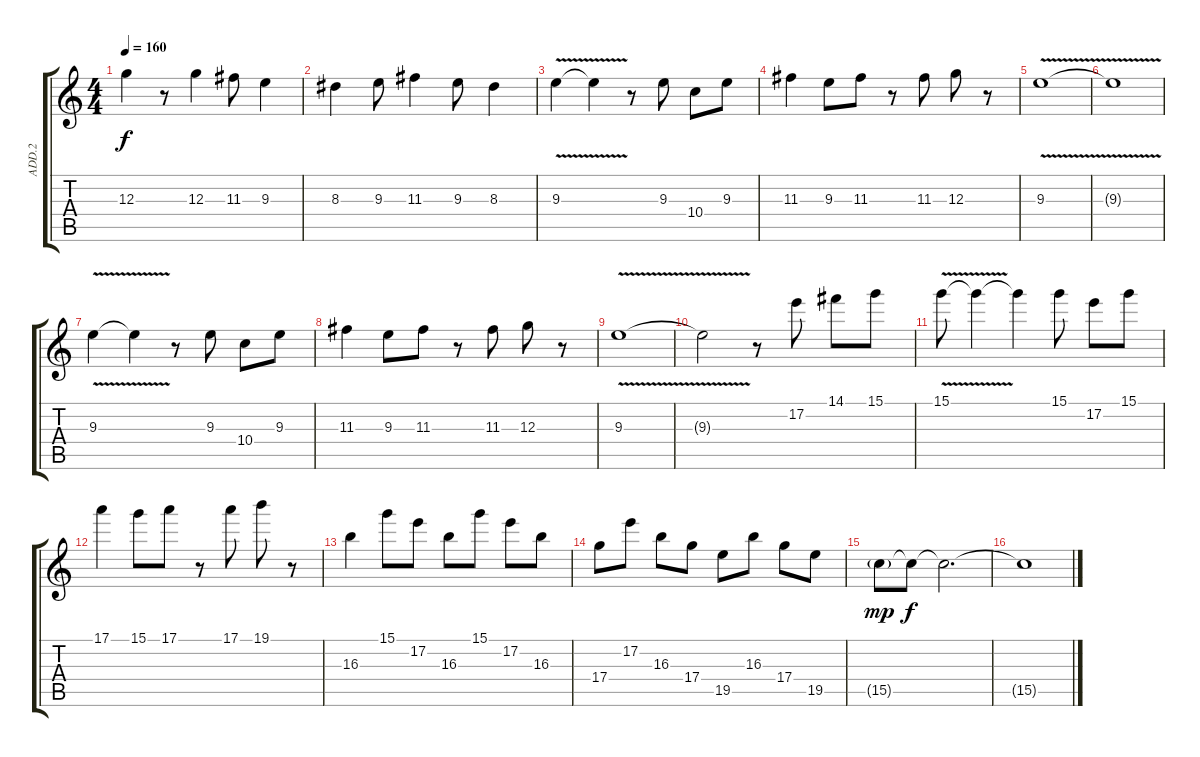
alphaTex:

\track ("ADD.2" "ADD.2") {instrument overdrivenguitar}
\staff {score tabs}
\tuning (E4 B3 G3 D3 A2 E2) {hide}
\ts (4 4)
\tempo 160
\clef g2
\ks c
12.3.4{dy f} r.8 12.3.4 11.3.8 9.3.4 |
8.3.4 9.3.8 11.3.4 9.3.8 8.3.4 |
9.3{v}.4 9.3{t}.4 r.8 9.3.8 10.4.8 9.3.8 |
11.3.4 9.3.8 11.3.8 r.8 11.3.8 12.3.8 r.8 |
9.3{v}.1 |
9.3{t}.1 |
9.3{v}.4 9.3{t}.4 r.8 9.3.8 10.4.8 9.3.8 |
11.3.4 9.3.8 11.3.8 r.8 11.3.8 12.3.8 r.8 |
9.3{v}.1 |
9.3{t}.2 r.8 17.2.8 14.1.8 15.1.8 |
15.1{v}.8 15.1{t}.4 15.1{t}.4 15.1.8 17.2.8 15.1.8 |
17.1.4 15.1.8 17.1.8 r.8 17.1.8 19.1.8 r.8 |
16.3.4 15.1.8 17.2.8 16.3.8 15.1.8 17.2.8 16.3.8 |
17.4.8 17.2.8 16.3.8 17.4.8 19.5.8 16.3.8 17.4.8 19.5.8 |
15.5{g}.8{dy mp} 15.5{t}.8{dy f} 15.5{t}.2{d} |
15.5{t}.1
